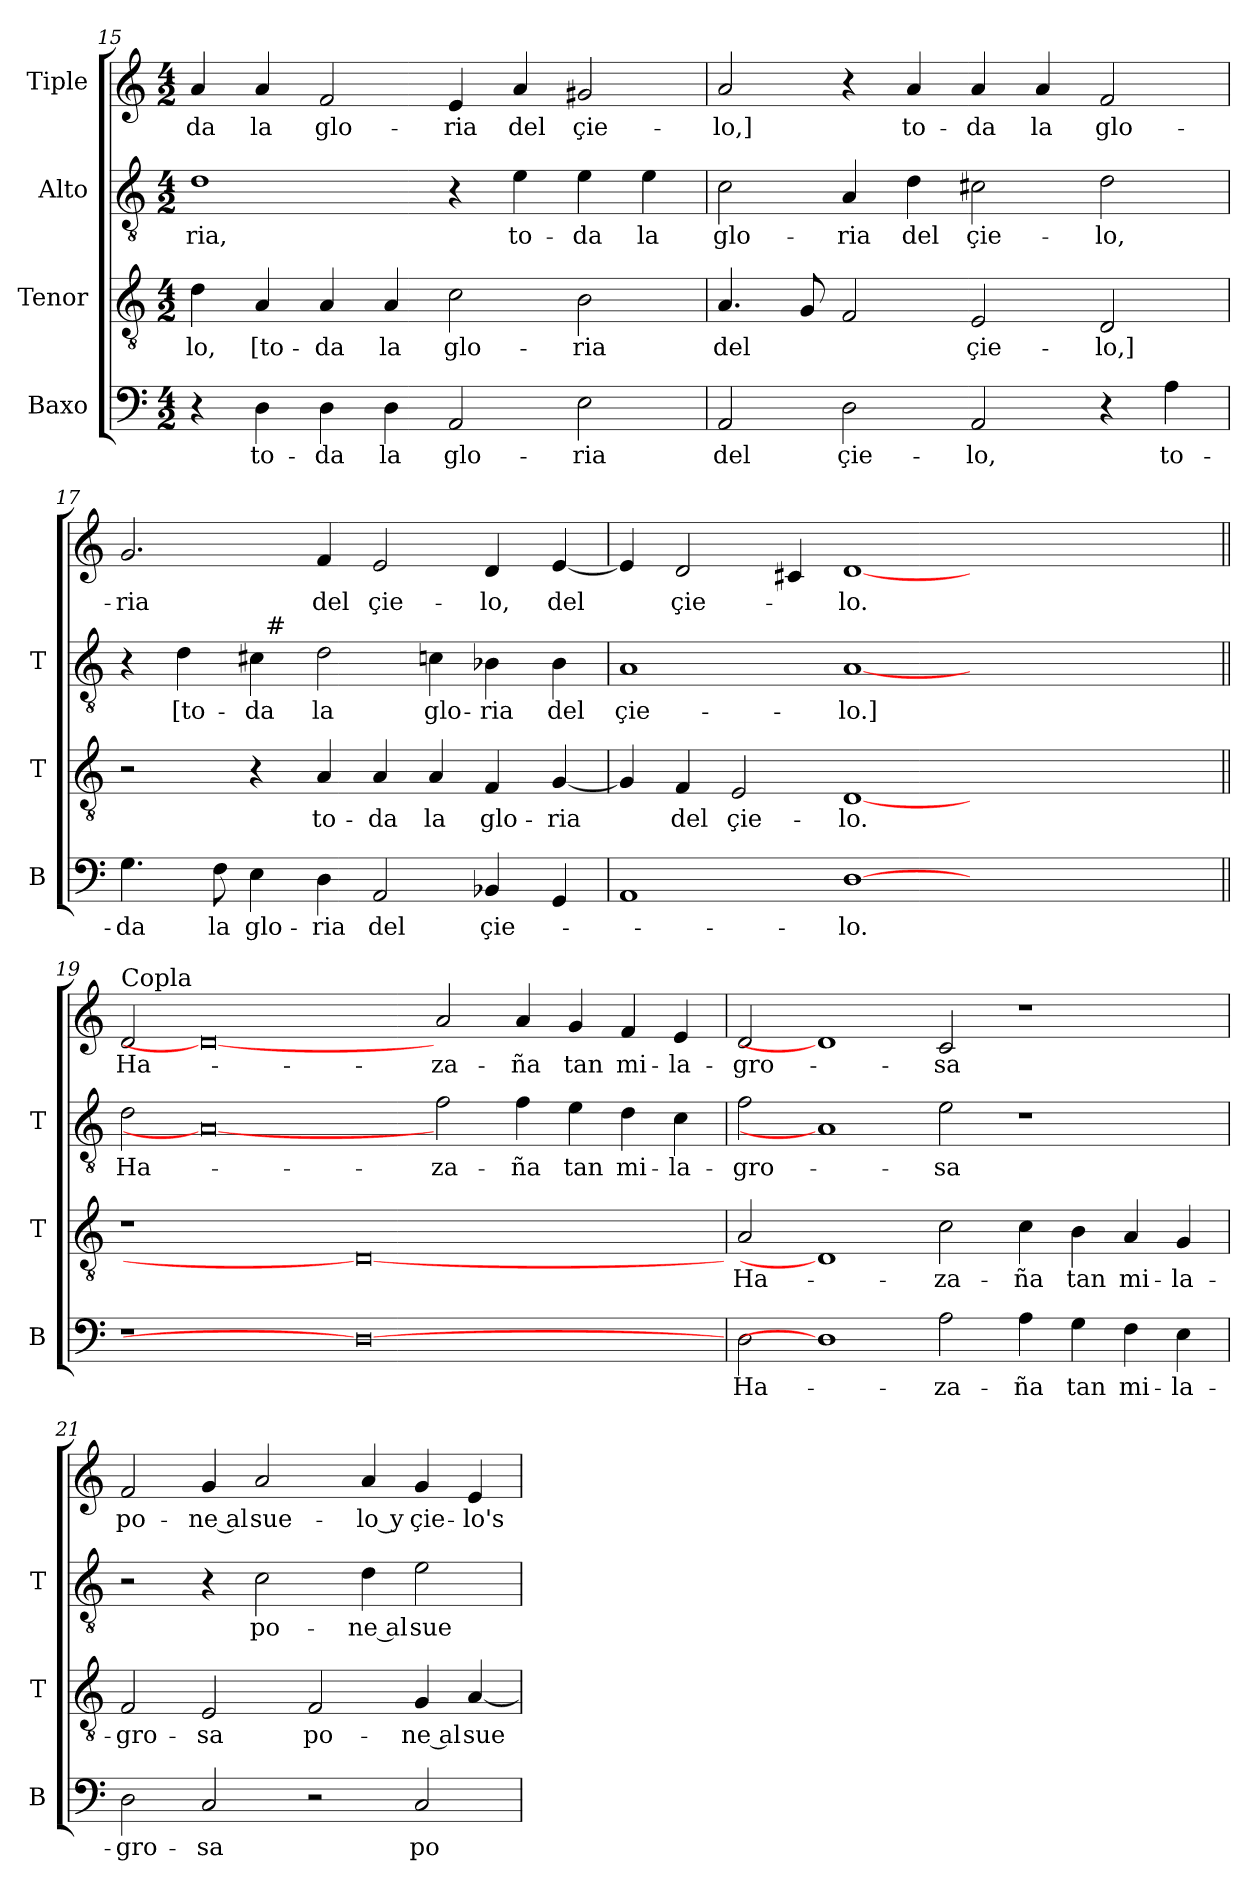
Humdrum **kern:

**kern	**text	**kern	**text	**kern	**text	**kern	**text
*part4	*part4	*part3	*part3	*part2	*part2	*part1	*part1
*staff4	*staff4	*staff3	*staff3	*staff2	*staff2	*staff1	*staff1
*I"Baxo	*	*I"Tenor	*	*I"Alto	*	*I"Tiple	*
*I'B	*	*I'T	*	*I'T	*	*	*
*clefF4	*	*clefGv2	*	*clefGv2	*	*clefG2	*
*	*	*ITrd7c12	*	*ITrd7c12	*	*	*
*k[]	*	*k[]	*	*k[]	*	*k[]	*
*C:	*	*C:	*	*C:	*	*C:	*
*M4/2	*	*M4/2	*	*M4/2	*	*M4/2	*
=15	=15	=15	=15	=15	=15	=15	=15
!	!	!	!LO:LY:b	!	!LO:LY:b	!	!LO:LY:b
4r	.	4D\	-lo,	1D	-ria,	4a/	-da
!	!LO:LY:b	!	!LO:LY:b	!	!	!	!LO:LY:b
4D\	to-	4AA/	[to-	.	.	4a/	la
!	!LO:LY:b	!	!LO:LY:b	!	!	!	!LO:LY:b
4D\	-da	4AA/	-da	.	.	2f/	glo-
!	!LO:LY:b	!	!LO:LY:b	!	!	!	!
4D\	la	4AA/	la	.	.	.	.
!	!LO:LY:b	!	!LO:LY:b	!	!	!	!LO:LY:b
2AA/	glo-	2C\	glo-	4r	.	4e/	-ria
!	!	!	!	!	!LO:LY:b	!	!LO:LY:b
.	.	.	.	4E\	to-	4a/	del
!	!LO:LY:b	!	!LO:LY:b	!	!LO:LY:b	!	!LO:LY:b
2E\	-ria	2BB\	-ria	4E\	-da	2g#X/	çie-
!	!	!	!	!	!LO:LY:b	!	!
.	.	.	.	4E\	la	.	.
!!LO:LB:g=z
=16	=16	=16	=16	=16	=16	=16	=16
!	!LO:LY:b	!	!LO:LY:b	!	!LO:LY:b	!	!LO:LY:b
2AA/	del	4.AA/	del	2C\	glo-	2a/	-lo,]
.	.	8GG/	.	.	.	.	.
!	!LO:LY:b	!	!	!	!LO:LY:b	!	!
2D\	çie-	2FF/	.	4AA/	-ria	4r	.
!	!	!	!	!	!LO:LY:b	!	!LO:LY:b
.	.	.	.	4D\	del	4a/	to-
!	!LO:LY:b	!	!LO:LY:b	!	!LO:LY:b	!	!LO:LY:b
2AA/	-lo,	2EE/	çie-	2C#X\	çie-	4a/	-da
!	!	!	!	!	!	!	!LO:LY:b
.	.	.	.	.	.	4a/	la
!	!	!	!LO:LY:b	!	!LO:LY:b	!	!LO:LY:b
4r	.	2DD/	-lo,]	2D\	-lo,	2f/	glo-
!	!LO:LY:b	!	!	!	!	!	!
4A\	to-	.	.	.	.	.	.
=17	=17	=17	=17	=17	=17	=17	=17
!	!LO:LY:b	!	!	!	!	!	!LO:LY:b
*	*	*	*	*^	*	*	*
4.G\	-da	2r	.	4r	2ryy	.	2.g/	-ria
!	!	!	!	!	!	!LO:LY:b	!	!
.	.	.	.	4D\	.	[to-	.	.
!	!LO:LY:b	!	!	!	!	!	!	!
8F\	la	.	.	.	.	.	.	.
!	!LO:LY:b	!	!	!	!	!LO:LY:b	!	!
4E\	glo-	4r	.	4C#\	32ryy	-da	.	.
!	!	!	!	!	!LO:TX:a:t=#	!	!	!
.	.	.	.	.	1ryy	.	.	.
!	!LO:LY:b	!	!LO:LY:b	!	!	!LO:LY:b	!	!LO:LY:b
4D\	-ria	4AA/	to-	2D\	.	la	4f/	del
!	!LO:LY:b	!	!LO:LY:b	!	!	!	!	!LO:LY:b
2AA/	del	4AA/	-da	.	.	.	2e/	çie-
!	!	!	!LO:LY:b	!	!	!LO:LY:b	!	!
.	.	4AA/	la	4Cn\	.	glo-	.	.
!	!LO:LY:b	!	!LO:LY:b	!	!	!LO:LY:b	!	!LO:LY:b
4BB-X/	çie-	4FF/	glo-	4BB-X\	.	-ria	4d/	-lo,
.	.	.	.	.	4...ryy	.	.	.
!	!	!	!LO:LY:b	!	!	!LO:LY:b	!	!LO:LY:b
4GG/	.	[<4GG/	-ria	4BB-\	.	del	[<4e/	del
=18	=18	=18	=18	=18	=18	=18	=18	=18
!	!	!	!	!	!	!LO:LY:b	!	!
*	*	*	*	*v	*v	*	*	*
1AA	.	4GG/]	.	1AA	çie-	4e/]	.
!	!	!	!LO:LY:b	!	!	!	!LO:LY:b
.	.	4FF/	del	.	.	2d/	çie-
!	!	!	!LO:LY:b	!	!	!	!
.	.	2EE/	çie-	.	.	.	.
.	.	.	.	.	.	4c#X/	.
!	!LO:LY:b	!	!LO:LY:b	!	!LO:LY:b	!	!LO:LY:b
[1D	-lo.	[1DD	-lo.	[1AA	-lo.]	[1d	-lo.
0.ryy	.	0.ryy	.	0.ryy	.	0.ryy	.
!!LO:PB:g=z
=19||	=19||	=19||	=19||	=19||	=19||	=19||	=19||
!	!	!	!	!	!	!LO:TX:a:t=Copla	!
!LO:N:vis=1	!	!LO:N:vis=1	!	!	!LO:LY:b	!	!LO:LY:b
0r	.	0r	.	2D\	Ha-	2d/	Ha-
.	.	.	.	0AA_	.	0d_	.
0D_	.	0DD_	.	.	.	.	.
!	!	!	!	!	!LO:LY:b	!	!LO:LY:b
.	.	.	.	2F\	-za-	2a/	-za-
!	!	!	!	!	!LO:LY:b	!	!LO:LY:b
.	.	.	.	4F\	-ña	4a/	-ña
!	!	!	!	!	!LO:LY:b	!	!LO:LY:b
.	.	.	.	4E\	tan	4g/	tan
!	!	!	!	!	!LO:LY:b	!	!LO:LY:b
.	.	.	.	4D\	mi-	4f/	mi-
!	!	!	!	!	!LO:LY:b	!	!LO:LY:b
.	.	.	.	4C\	-la-	4e/	-la-
=20	=20	=20	=20	=20	=20	=20	=20
!	!LO:LY:b	!	!LO:LY:b	!	!LO:LY:b	!	!LO:LY:b
2D\	Ha-	2AA/	Ha-	2F\	-gro-	2d/	-gro-
1D]	.	1DD]	.	1AA]	.	1d]	.
!	!LO:LY:b	!	!LO:LY:b	!	!LO:LY:b	!	!LO:LY:b
2A\	-za-	2C\	-za-	2E\	-sa	2c/	-sa
!	!LO:LY:b	!	!LO:LY:b	!	!	!	!
4A\	-ña	4C\	-ña	1r	.	1r	.
!	!LO:LY:b	!	!LO:LY:b	!	!	!	!
4G\	tan	4BB\	tan	.	.	.	.
!	!LO:LY:b	!	!LO:LY:b	!	!	!	!
4F\	mi-	4AA/	mi-	.	.	.	.
!	!LO:LY:b	!	!LO:LY:b	!	!	!	!
4E\	-la-	4GG/	-la-	.	.	.	.
=21	=21	=21	=21	=21	=21	=21	=21
!	!LO:LY:b	!	!LO:LY:b	!	!	!	!LO:LY:b
2D\	-gro-	2FF/	-gro-	2r	.	2f/	po-
!	!LO:LY:b	!	!LO:LY:b	!	!	!	!LO:LY:b
2C/	-sa	2EE/	-sa	4r	.	4g/	-ne al
!	!	!	!	!	!LO:LY:b	!	!LO:LY:b
.	.	.	.	2C\	po-	2a/	sue-
!	!	!	!LO:LY:b	!	!	!	!
2r	.	2FF/	po-	.	.	.	.
!	!	!	!	!	!LO:LY:b	!	!LO:LY:b
.	.	.	.	4D\	-ne al	4a/	-lo y
!	!LO:LY:b	!	!LO:LY:b	!	!LO:LY:b	!	!LO:LY:b
2C/	po-	4GG/	-ne al	2E\	sue-	4g/	çie-
!	!	!	!LO:LY:b	!	!	!	!LO:LY:b
.	.	[<4AA/	sue-	.	.	4e/	-lo's-
=	=	=	=	=	=	=	=
*-	*-	*-	*-	*-	*-	*-	*-
